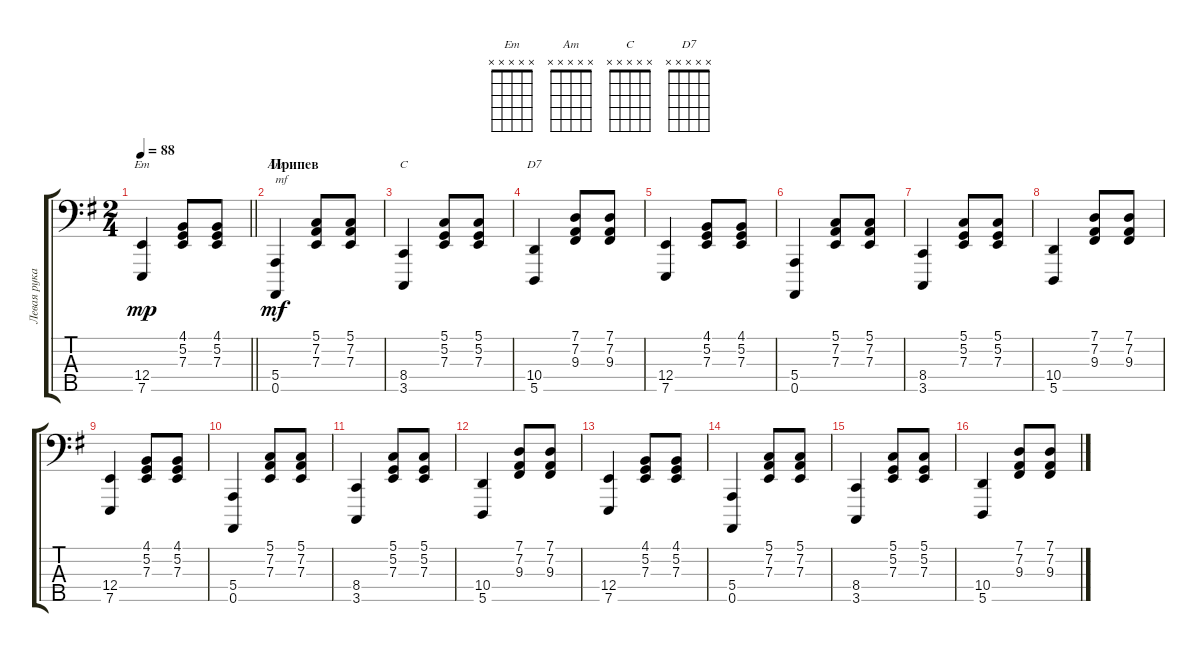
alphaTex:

\track ("Левая рука" "Левая рука") {instrument acousticgrandpiano}
\staff {score tabs}
\tuning (G2 D2 A1 E1 A0) {hide}
\chord ("Em" x x x x x)
\chord ("Am" x x x x x)
\chord ("C" x x x x x)
\chord ("D7" x x x x x)
\ts (2 4)
\tempo 88
\clef f4
\barLineRight lightlight
\ks g
(12.4 7.5).4{ch "Em" dy mp} (4.1 5.2 7.3).8 (4.1 5.2 7.3).8 |
\section ("" "Припев")
(5.4 0.5).4{ch "Am" txt "mf" dy mf} (5.1 7.2 7.3).8 (5.1 7.2 7.3).8 |
(8.4 3.5).4{ch "C"} (5.1 5.2 7.3).8 (5.1 5.2 7.3).8 |
(10.4 5.5).4{ch "D7"} (7.1 7.2 9.3).8 (7.1 7.2 9.3).8 |
(12.4 7.5).4 (4.1 5.2 7.3).8 (4.1 5.2 7.3).8 |
(5.4 0.5).4 (5.1 7.2 7.3).8 (5.1 7.2 7.3).8 |
(8.4 3.5).4 (5.1 5.2 7.3).8 (5.1 5.2 7.3).8 |
(10.4 5.5).4 (7.1 7.2 9.3).8 (7.1 7.2 9.3).8 |
(12.4 7.5).4 (4.1 5.2 7.3).8 (4.1 5.2 7.3).8 |
(5.4 0.5).4 (5.1 7.2 7.3).8 (5.1 7.2 7.3).8 |
(8.4 3.5).4 (5.1 5.2 7.3).8 (5.1 5.2 7.3).8 |
(10.4 5.5).4 (7.1 7.2 9.3).8 (7.1 7.2 9.3).8 |
(12.4 7.5).4 (4.1 5.2 7.3).8 (4.1 5.2 7.3).8 |
(5.4 0.5).4 (5.1 7.2 7.3).8 (5.1 7.2 7.3).8 |
(8.4 3.5).4 (5.1 5.2 7.3).8 (5.1 5.2 7.3).8 |
(10.4 5.5).4 (7.1 7.2 9.3).8 (7.1 7.2 9.3).8
